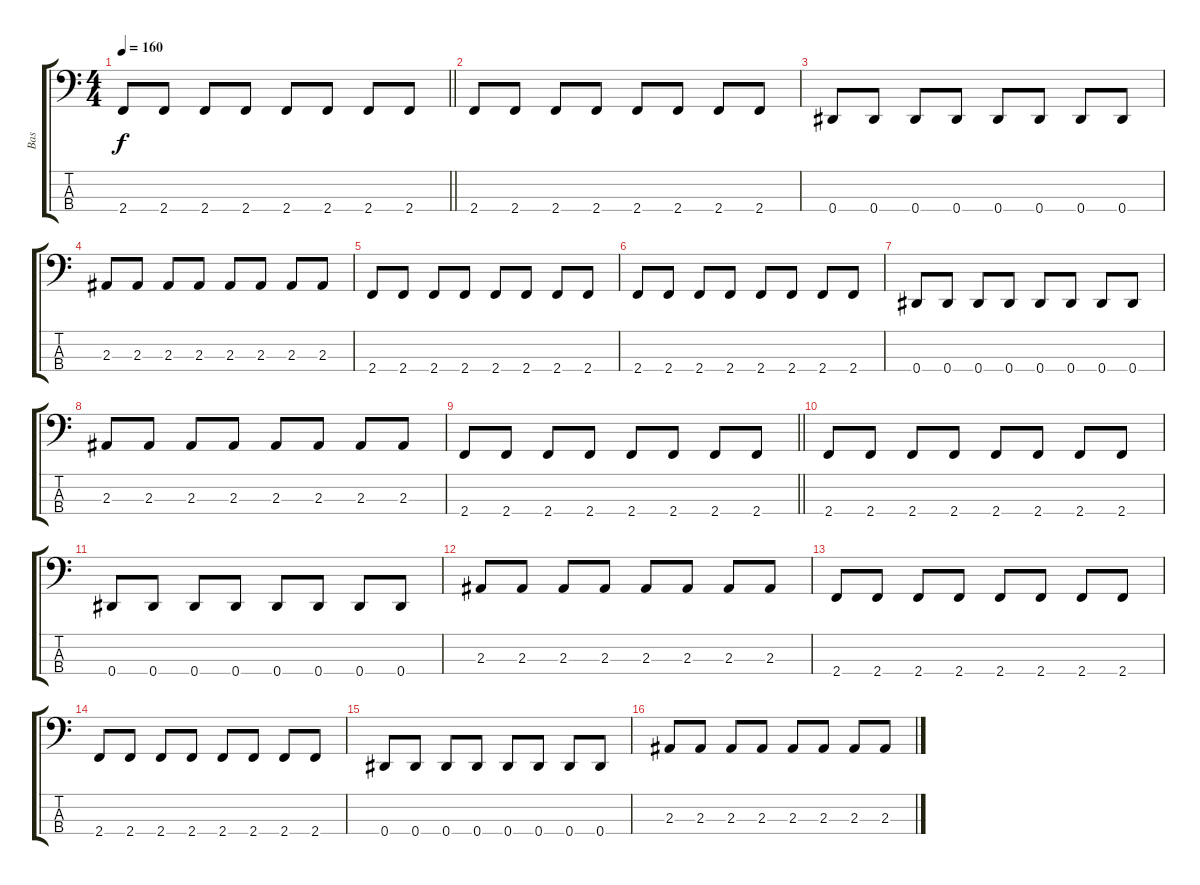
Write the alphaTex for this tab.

\track ("Bas" "Bas") {instrument electricbassfinger}
\staff {score tabs}
\tuning (Gb2 Db2 Ab1 Eb1) {hide}
\ts (4 4)
\tempo 160
\clef f4
\barLineRight lightlight
\ks c
2.4.8{dy f} 2.4.8 2.4.8 2.4.8 2.4.8 2.4.8 2.4.8 2.4.8 |
2.4.8 2.4.8 2.4.8 2.4.8 2.4.8 2.4.8 2.4.8 2.4.8 |
0.4.8 0.4.8 0.4.8 0.4.8 0.4.8 0.4.8 0.4.8 0.4.8 |
2.3.8 2.3.8 2.3.8 2.3.8 2.3.8 2.3.8 2.3.8 2.3.8 |
2.4.8 2.4.8 2.4.8 2.4.8 2.4.8 2.4.8 2.4.8 2.4.8 |
2.4.8 2.4.8 2.4.8 2.4.8 2.4.8 2.4.8 2.4.8 2.4.8 |
0.4.8 0.4.8 0.4.8 0.4.8 0.4.8 0.4.8 0.4.8 0.4.8 |
2.3.8 2.3.8 2.3.8 2.3.8 2.3.8 2.3.8 2.3.8 2.3.8 |
\barLineRight lightlight
2.4.8 2.4.8 2.4.8 2.4.8 2.4.8 2.4.8 2.4.8 2.4.8 |
2.4.8 2.4.8 2.4.8 2.4.8 2.4.8 2.4.8 2.4.8 2.4.8 |
0.4.8 0.4.8 0.4.8 0.4.8 0.4.8 0.4.8 0.4.8 0.4.8 |
2.3.8 2.3.8 2.3.8 2.3.8 2.3.8 2.3.8 2.3.8 2.3.8 |
2.4.8 2.4.8 2.4.8 2.4.8 2.4.8 2.4.8 2.4.8 2.4.8 |
2.4.8 2.4.8 2.4.8 2.4.8 2.4.8 2.4.8 2.4.8 2.4.8 |
0.4.8 0.4.8 0.4.8 0.4.8 0.4.8 0.4.8 0.4.8 0.4.8 |
2.3.8 2.3.8 2.3.8 2.3.8 2.3.8 2.3.8 2.3.8 2.3.8
